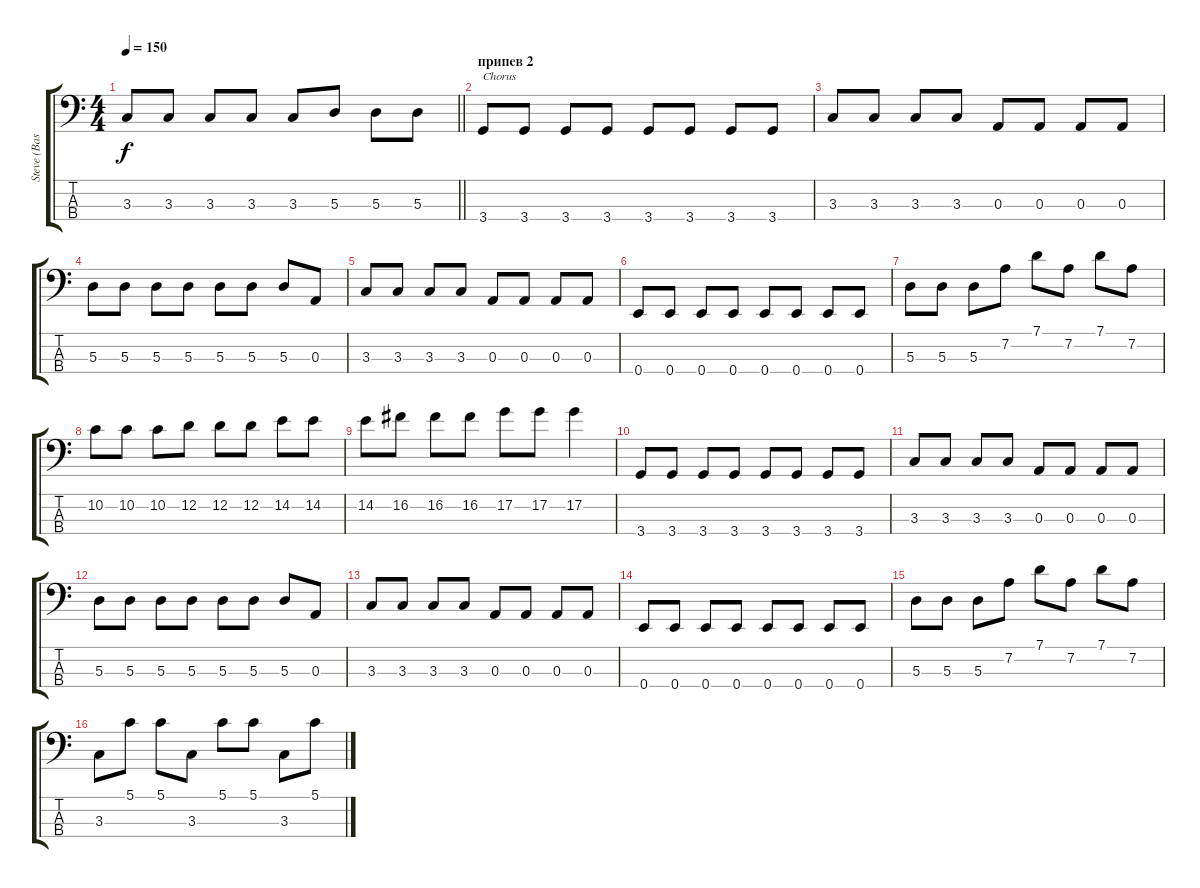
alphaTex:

\track ("Steve (Bass)" "Steve (Bas") {instrument electricbassfinger}
\staff {score tabs}
\tuning (G2 D2 A1 E1) {hide}
\ts (4 4)
\tempo 150
\clef f4
\barLineRight lightlight
\ks c
3.3.8{dy f} 3.3.8 3.3.8 3.3.8 3.3.8 5.3.8 5.3.8 5.3.8 |
\section ("" "припев 2")
3.4.8{txt "Chorus"} 3.4.8 3.4.8 3.4.8 3.4.8 3.4.8 3.4.8 3.4.8 |
3.3.8 3.3.8 3.3.8 3.3.8 0.3.8 0.3.8 0.3.8 0.3.8 |
5.3.8 5.3.8 5.3.8 5.3.8 5.3.8 5.3.8 5.3.8 0.3.8 |
3.3.8 3.3.8 3.3.8 3.3.8 0.3.8 0.3.8 0.3.8 0.3.8 |
0.4.8 0.4.8 0.4.8 0.4.8 0.4.8 0.4.8 0.4.8 0.4.8 |
5.3.8 5.3.8 5.3.8 7.2.8 7.1.8 7.2.8 7.1.8 7.2.8 |
10.2.8 10.2.8 10.2.8 12.2.8 12.2.8 12.2.8 14.2.8 14.2.8 |
14.2.8 16.2.8 16.2.8 16.2.8 17.2.8 17.2.8 17.2.4 |
3.4.8 3.4.8 3.4.8 3.4.8 3.4.8 3.4.8 3.4.8 3.4.8 |
3.3.8 3.3.8 3.3.8 3.3.8 0.3.8 0.3.8 0.3.8 0.3.8 |
5.3.8 5.3.8 5.3.8 5.3.8 5.3.8 5.3.8 5.3.8 0.3.8 |
3.3.8 3.3.8 3.3.8 3.3.8 0.3.8 0.3.8 0.3.8 0.3.8 |
0.4.8 0.4.8 0.4.8 0.4.8 0.4.8 0.4.8 0.4.8 0.4.8 |
5.3.8 5.3.8 5.3.8 7.2.8 7.1.8 7.2.8 7.1.8 7.2.8 |
3.3.8 5.1.8 5.1.8 3.3.8 5.1.8 5.1.8 3.3.8 5.1.8
